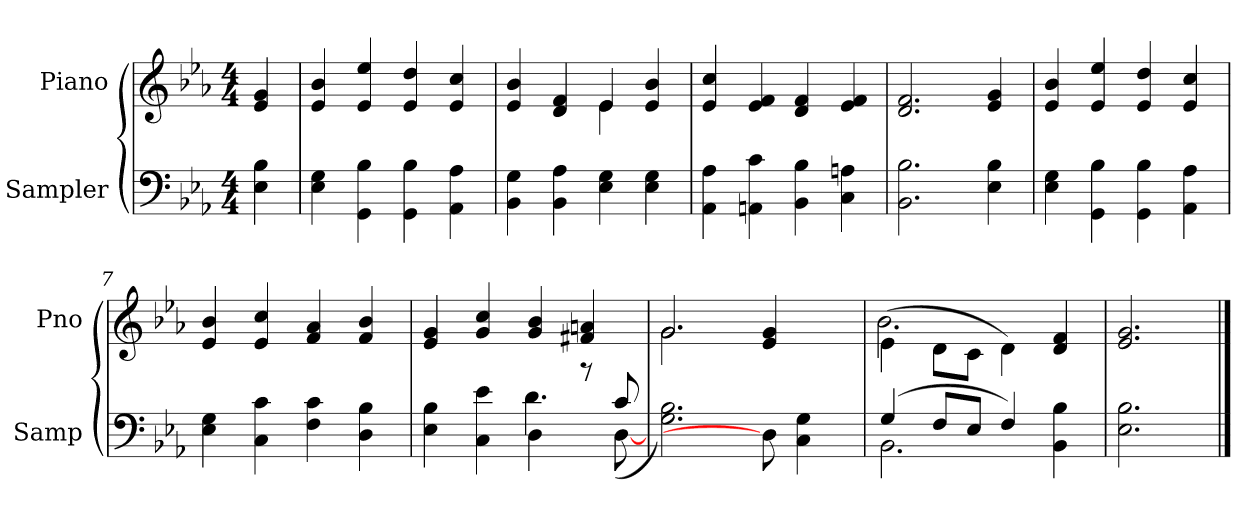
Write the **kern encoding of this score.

**kern	**kern
*part2	*part1
*staff2	*staff1
*I"Sampler	*I"Piano
*I'Samp	*I'Pno
*clefF4	*clefG2
*k[b-e-a-]	*k[b-e-a-]
*E-:	*E-:
*M4/4	*M4/4
=1	=1
4E- 4B-	4e- 4g
=2	=2
4E- 4G	4e- 4b-
4GG 4B-	4e- 4ee-
4GG 4B-	4e- 4dd
4AA- 4A-	4e- 4cc
=3	=3
*	*^
4BB- 4G	4e- 4b-	2ryy
4BB- 4A-	4d 4f	.
4E- 4G	4e-/	4e-
4E- 4G	4e- 4b-	4ryy
*	*v	*v
=4	=4
4AA- 4A-	4e- 4cc
4AAn 4c	4e- 4f
4BB- 4B-	4d 4f
4C 4An	4e- 4f
=5	=5
2.BB- 2.B-	2.d 2.f
4E- 4B-	4e- 4g
=6	=6
4E- 4G	4e- 4b-
4GG 4B-	4e- 4ee-
4GG 4B-	4e- 4dd
4AA- 4A-	4e- 4cc
=7	=7
4E- 4G	4e- 4b-
4C 4c	4e- 4cc
4F 4c	4f 4a-
4D 4B-	4f 4b-
=8	=8
*^	*
4E- 4B-	2ryy	4e- 4g
4C 4e-	.	4g 4cc
4D\	4.d	4g 4b-
8r	.	4f#X 4an
8c/	([8D	.
*v	*v	*
=9	=9
*	*^
2.G 2.B-)	2.g/	2.g
8D]	4e- 4g	8ryy
4C 4G	.	4ryy
.	8ryy	.
=10	=10	=10
*^	*	*
(4G/	2.BB-	(4e-\	2.b-
8F/L	.	8d\L	.
8E-/J	.	8c\J	.
4F/)	.	4d\)	.
4BB- 4B-	4ryy	4d 4f	4ryy
*v	*v	*	*
*	*v	*v
=11	=11
2.E- 2.B-	2.e- 2.g
==	==
*-	*-
